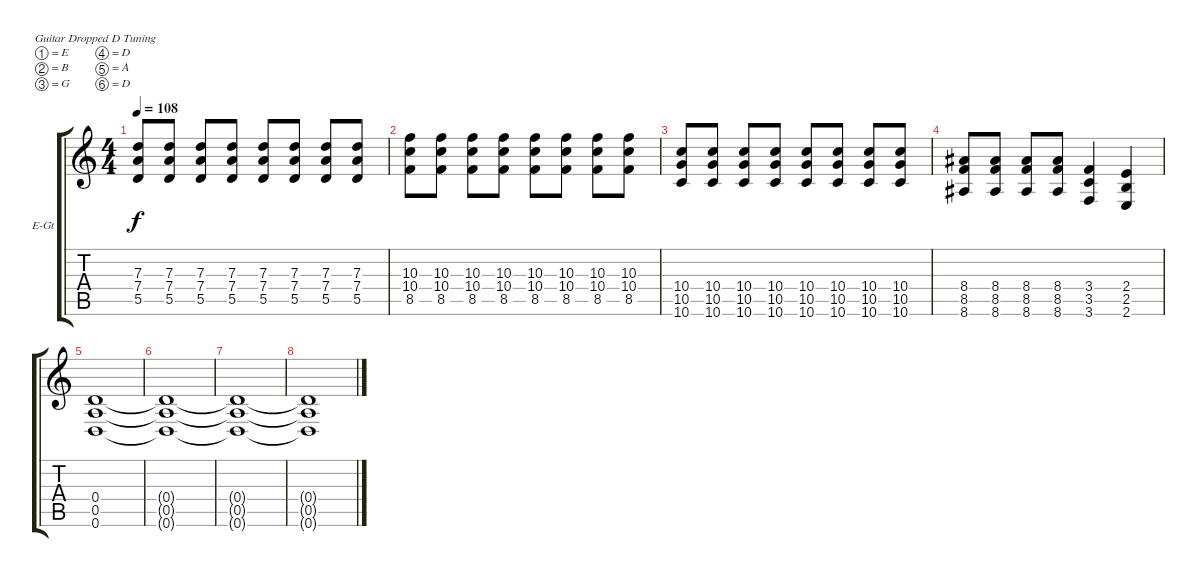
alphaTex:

\defaultSystemsLayout 4
\bracketExtendMode groupsimilarinstruments
\firstSystemTrackNameOrientation horizontal
\otherSystemsTrackNameOrientation horizontal
\track ("Electric Guitar" "E-Gt") {instrument distortionguitar}
\staff {score tabs}
\tuning (E4 B3 G3 D3 A2 D2)
\ts (4 4)
\tempo 108
\clef g2
\ks c
(5.5 7.4 7.3).8{dy f} (5.5 7.4 7.3).8 (5.5 7.4 7.3).8 (5.5 7.4 7.3).8 (5.5 7.4 7.3).8 (5.5 7.4 7.3).8 (5.5 7.4 7.3).8 (5.5 7.4 7.3).8 |
(8.5 10.4 10.3).8 (8.5 10.4 10.3).8 (8.5 10.4 10.3).8 (8.5 10.4 10.3).8 (8.5 10.4 10.3).8 (8.5 10.4 10.3).8 (8.5 10.4 10.3).8 (8.5 10.4 10.3).8 |
(10.5 10.4 10.6).8 (10.5 10.4 10.6).8 (10.5 10.4 10.6).8 (10.5 10.4 10.6).8 (10.5 10.4 10.6).8 (10.5 10.4 10.6).8 (10.5 10.4 10.6).8 (10.5 10.4 10.6).8 |
(8.5 8.4 8.6).8 (8.4 8.5 8.6).8 (8.4 8.5 8.6).8 (8.5 8.4 8.6).8 (3.6 3.5 3.4).4 (2.4 2.5 2.6).4 |
(0.6 0.5 0.4).1 |
(0.4{t} 0.5{t} 0.6{t}).1 |
(0.4{t} 0.5{t} 0.6{t}).1 |
(0.4{t} 0.5{t} 0.6{t}).1
